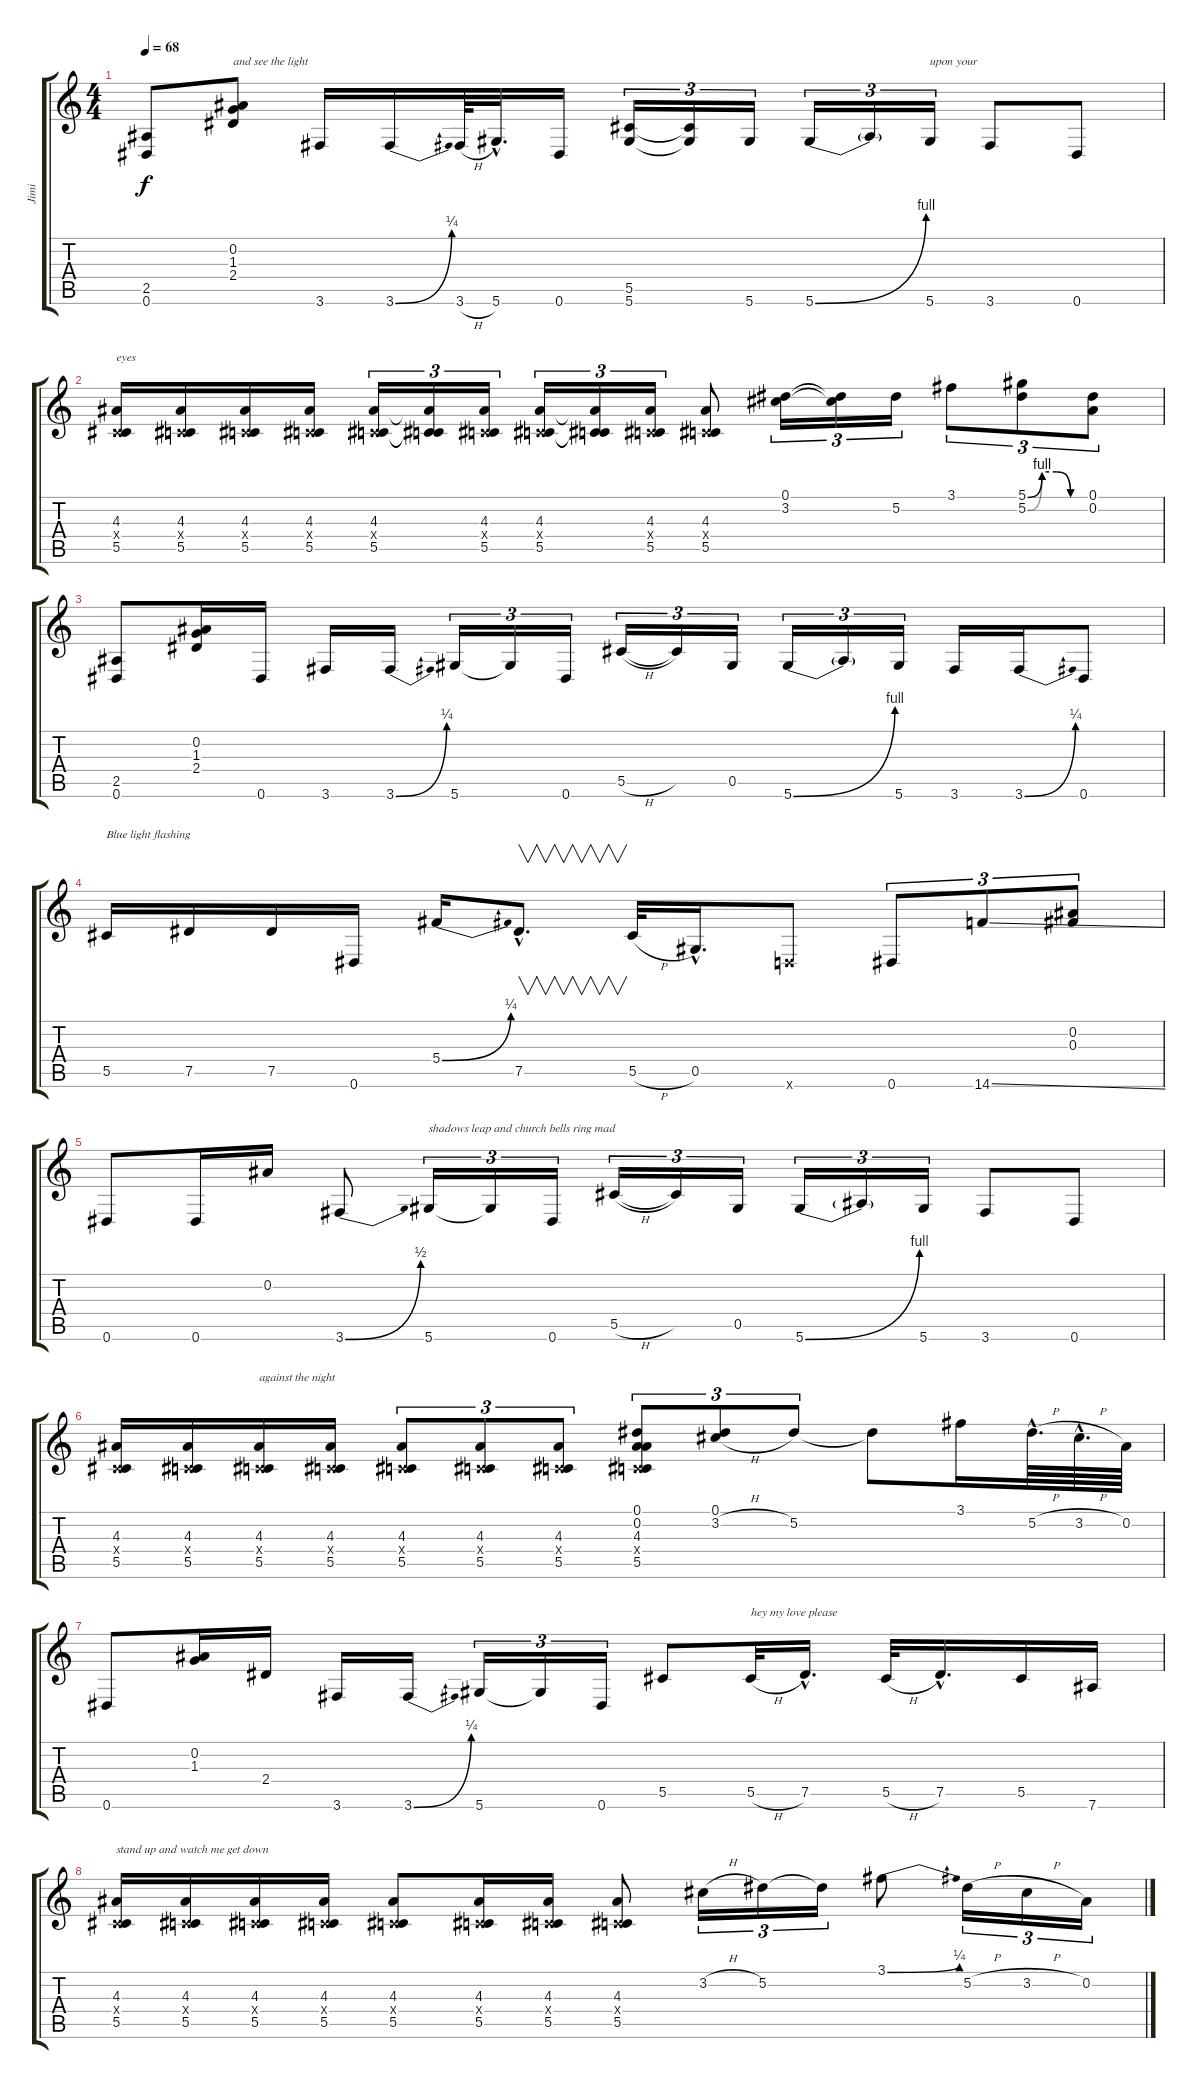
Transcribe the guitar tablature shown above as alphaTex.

\track ("Jimi" "Jimi") {instrument electricguitarclean}
\staff {score tabs}
\tuning (Eb4 Bb3 Gb3 Db3 Ab2 Eb2) {hide}
\ts (4 4)
\tempo 68
\clef g2
\ks c
(2.5 0.6).8{dy f} (0.2 1.3 2.4).8{txt "and see the light"} 3.6.16 3.6{be (bend 0 0 60 1)}.16 3.6{h}.64 5.6{hac}.32{d} 0.6.16 (5.5 5.6).16{tu (3 2)} (5.5{t} 5.6{t}).16{tu (3 2)} 5.6.16{tu (3 2)} 5.6{be (bend 0 0 60 4)}.16{tu (3 2)} 5.6{t}.16{tu (3 2)} 5.6.16{tu (3 2) txt "upon your"} 3.6.8 0.6.8 |
(4.3 -1.4{x} 5.5).16{txt "eyes"} (4.3 -1.4{x} 5.5).16 (4.3 -1.4{x} 5.5).16 (4.3 -1.4{x} 5.5).16 (4.3 -1.4{x} 5.5).16{tu (3 2)} (4.3{t} -1.4{t} 5.5{t}).16{tu (3 2)} (4.3 -1.4{x} 5.5).16{tu (3 2)} (4.3 -1.4{x} 5.5).16{tu (3 2)} (4.3{t} -1.4{t} 5.5{t}).16{tu (3 2)} (4.3 -1.4{x} 5.5).16{tu (3 2)} (4.3 -1.4{x} 5.5).8 (0.1 3.2).16{tu (3 2)} (0.1{t} 3.2{t}).16{tu (3 2)} 5.2.16{tu (3 2)} 3.1.8{tu (3 2)} (5.1{be (custom 0 0 15 4 30 4 45 0 60 0)} 5.2{be (custom 0 0 15 4 30 4 45 0 60 0)}).8{tu (3 2)} (0.1 0.2).8{tu (3 2)} |
(2.5 0.6).8 (0.2 1.3 2.4).16 0.6.16 3.6.16 3.6{be (bend 0 0 60 1)}.16 5.6.16{tu (3 2)} 5.6{t}.16{tu (3 2)} 0.6.16{tu (3 2)} 5.5{h}.16{tu (3 2)} 5.5{t}.16{tu (3 2)} 0.5.16{tu (3 2)} 5.6{be (bend 0 0 60 4)}.16{tu (3 2)} 5.6{t}.16{tu (3 2)} 5.6.16{tu (3 2)} 3.6.16 3.6{be (bend 0 0 60 1)}.16 0.6.8 |
5.5.16{txt "Blue light flashing"} 7.5.16 7.5.16 0.6.16 5.4{be (bend 0 0 60 1)}.16 7.5{hac}.8{v d} 5.5{h}.32 0.5{hac}.16{d} -1.6{x}.8 0.6.8{tu (3 2)} 14.6{ss}.8{tu (3 2)} (0.2 0.3).8{tu (3 2)} |
0.6.8 0.6.16 0.2.16 3.6{be (bend 0 0 60 2)}.8 5.6.16{tu (3 2) txt "shadows leap and church bells ring mad"} 5.6{t}.16{tu (3 2)} 0.6.16{tu (3 2)} 5.5{h}.16{tu (3 2)} 5.5{t}.16{tu (3 2)} 0.5.16{tu (3 2)} 5.6{be (bend 0 0 60 4)}.16{tu (3 2)} 5.6{t}.16{tu (3 2)} 5.6.16{tu (3 2)} 3.6.8 0.6.8 |
(4.3 -1.4{x} 5.5).16 (4.3 -1.4{x} 5.5).16 (4.3 -1.4{x} 5.5).16{txt "against the night"} (4.3 -1.4{x} 5.5).16 (4.3 -1.4{x} 5.5).8{tu (3 2)} (4.3 -1.4{x} 5.5).8{tu (3 2)} (4.3 -1.4{x} 5.5).8{tu (3 2)} (0.1 0.2 4.3 -1.4{x} 5.5).8{tu (3 2)} (0.1 3.2{h}).8{tu (3 2)} 5.2.8{tu (3 2)} 5.2{t}.8 3.1.16 5.2{h hac}.64{d} 3.2{h hac}.64{d} 0.2.64 |
0.6.8 (0.2 1.3).16 2.4.16 3.6.16 3.6{be (bend 0 0 60 1)}.16 5.6.16{tu (3 2)} 5.6{t}.16{tu (3 2)} 0.6.16{tu (3 2)} 5.5.8 5.5{h}.32{txt "hey my love please"} 7.5{hac}.16{d} 5.5{h}.32 7.5{hac}.16{d} 5.5.16 7.6.16 |
(4.3 -1.4{x} 5.5).16{txt "stand up and watch me get down"} (4.3 -1.4{x} 5.5).16 (4.3 -1.4{x} 5.5).16 (4.3 -1.4{x} 5.5).16 (4.3 -1.4{x} 5.5).8 (4.3 -1.4{x} 5.5).16 (4.3 -1.4{x} 5.5).16 (4.3 -1.4{x} 5.5).8 3.2{h}.16{tu (3 2)} 5.2.16{tu (3 2)} 5.2{t}.16{tu (3 2)} 3.1{be (bend 0 0 60 1)}.8 5.2{h}.16{tu (3 2)} 3.2{h}.16{tu (3 2)} 0.2.16{tu (3 2)}
